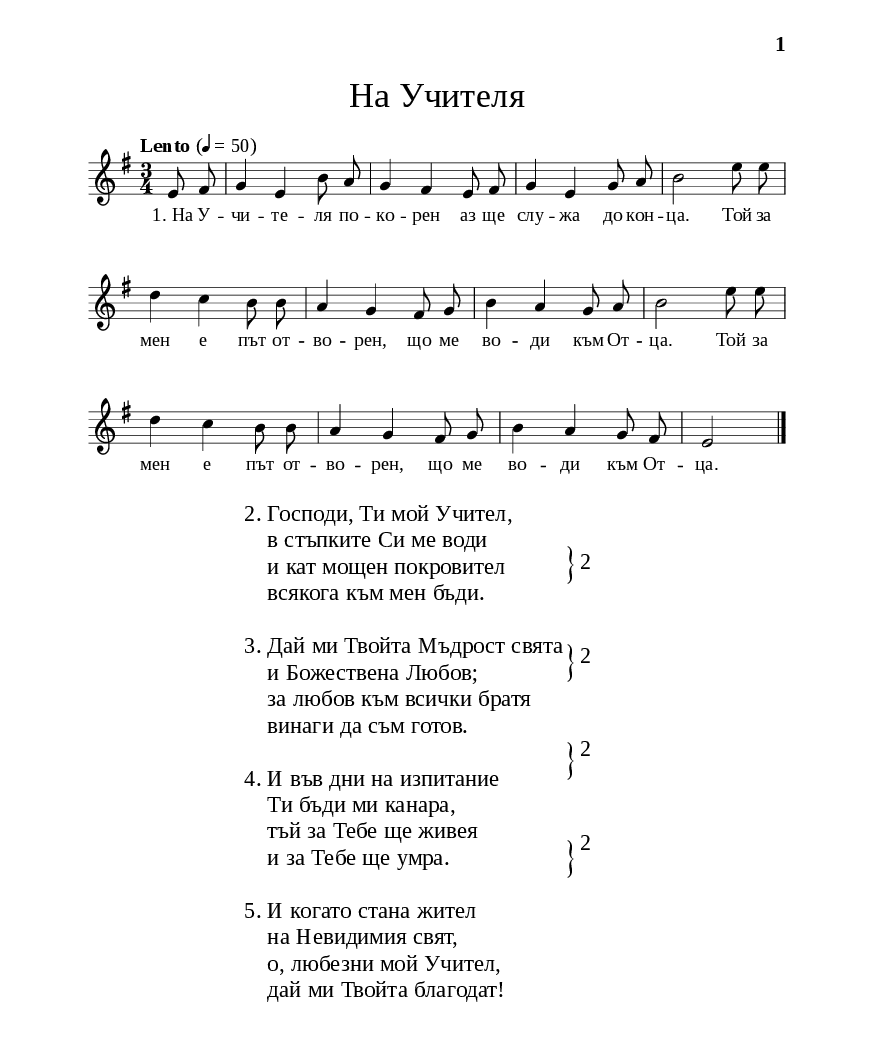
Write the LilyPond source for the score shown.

\version "2.24.3"

% include paper part and global functions
\include "include/globals.ily"

"rightBraces037" = \markup {
  \column {
    % repeat braces
    \translate #'(0 . -5.6 )
    \right-brace #18

    \translate #'(0 . -10.2 )
    \right-brace #18

    \translate #'(0 . -10.2 )
    \right-brace #18

    \translate #'(0 . -10.2 )
    \right-brace #18

  }
  \column {
    % repeat numbers
    \translate #'(0 . -6.2 )
    2

    \translate #'(0 . -12 )
    2

    \translate #'(0 . -12 )
    2

    \translate #'(0 . -12.1 )
    2
  }
}

\bookpart {
  \label #'ref037
  \tocItem \markup "На Учителя"
  \include "include/bookpart-paper.ily"
  \score {
    \include "include/score-layout.ily"

    \new Voice \absolute {
      \clef treble
      \key e \minor
      \time 3/4
      \tempoFunc "Lento" 4 "50"
      \autoBeamOff
      \partial 4
      \autoBeamOff
      e'8 fis'8 | g'4 e'4 b'8 a'8 | g'4 fis'4 e'8 fis'8 | g'4 e'4 g'8 a'8 |  b'2 e''8  e''8 \break
      d''4 c''4 b'8 b'8 | a'4 g'4 fis'8 g'8 | b'4 a'4 g'8 a'8 | b'2 e''8 e''8 \break
      | d''4 c''4 b'8 b'8 | a'4 g'4 fis'8 g'8 | b'4 a'4 g'8 fis'8 | e'2 \bar "|."\break
    }

    \addlyrics {
      "1. На" У --  чи -- те -- ля по -- ко -- рен аз ще слу -- жа
      до кон -- ца. Той за мен е път от -- во --
      рен, що ме во -- ди към От -- ца. Той за мен
      е път от -- во -- рен, що ме во -- ди към От -- ца.
    }

    \header {
      title = \titleFunc #'ref_desc_2 "На Учителя" "Na Učitelja"
    }

    \midi{}

  } % score



  \markup \abs-fontsize #11 {
    \hspace #20
    \override #`(baseline-skip . ,bgCoupletBaselineSkip)
    \column {
      \line { 2.  Господи, Ти мой Учител, }
      \line {   "   " в стъпките Си ме води }
      \line {   "   " и кат мощен покровител }
      \line {   "   " всякога към мен бъди. }
      \line { " " }
      \line { 3. Дай ми Твойта Мъдрост свята }
      \line {   "   " и Божествена Любов; }
      \line {   "   " за любов към всички братя }
      \line {   "   " винаги да съм готов. }
      \line { " " }
      \line { 4. И във дни на изпитание }
      \line {   "   " Ти бъди ми канара, }
      \line {   "   " тъй за Тебе ще живея }
      \line {   "   " и за Тебе ще умра. }
      \line { " " }
      \line { 5. И когато стана жител }
      \line {   "   " на Невидимия свят, }
      \line {   "   " о, любезни мой Учител,  }
      \line {   "   " дай ми Твойта благодат! }
    }
    \"rightBraces037"

  } % markup


} % bookpart
